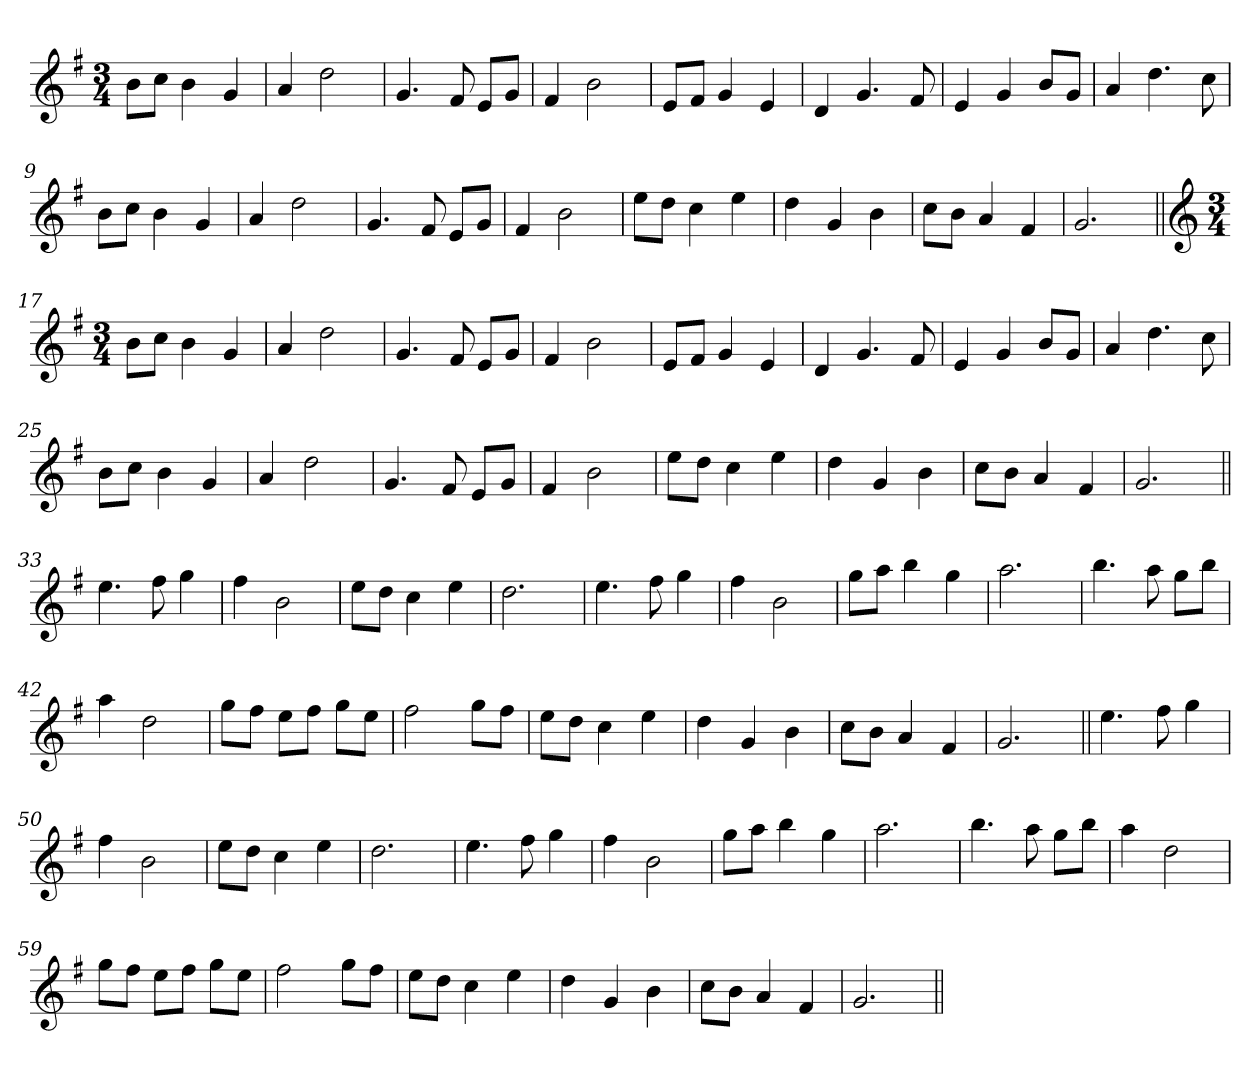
**kern
*part1
*staff1
*clefG2
*k[f#]
*G:
*M3/4
=1
8b\L
8cc\J
4b\
4g/
=2
4a/
2dd\
=3
4.g/
8f#/
8e/L
8g/J
=4
4f#/
2b\
=5
8e/L
8f#/J
4g/
4e/
=6
4d/
4.g/
8f#/
=7
4e/
4g/
8b/L
8g/J
=8
4a/
4.dd\
8cc\
=9
8b\L
8cc\J
4b\
4g/
!!LO:LB:g=z
=10
4a/
2dd\
=11
4.g/
8f#/
8e/L
8g/J
=12
4f#/
2b\
=13
8ee\L
8dd\J
4cc\
4ee\
=14
4dd\
4g/
4b\
=15
8cc\L
8b\J
4a/
4f#/
=16
2.g/
=17||
*clefG2
*M3/4
8b\L
8cc\J
4b\
4g/
=18
4a/
2dd\
!!LO:LB:g=z
=19
4.g/
8f#/
8e/L
8g/J
=20
4f#/
2b\
=21
8e/L
8f#/J
4g/
4e/
=22
4d/
4.g/
8f#/
=23
4e/
4g/
8b/L
8g/J
=24
4a/
4.dd\
8cc\
=25
8b\L
8cc\J
4b\
4g/
=26
4a/
2dd\
=27
4.g/
8f#/
8e/L
8g/J
=28
4f#/
2b\
!!LO:LB:g=z
=29
8ee\L
8dd\J
4cc\
4ee\
=30
4dd\
4g/
4b\
=31
8cc\L
8b\J
4a/
4f#/
=32
2.g/
=33||
4.ee\
8ff#\
4gg\
=34
4ff#\
2b\
=35
8ee\L
8dd\J
4cc\
4ee\
=36
2.dd\
=37
4.ee\
8ff#\
4gg\
=38
4ff#\
2b\
=39
8gg\L
8aa\J
4bb\
4gg\
!!LO:LB:g=z
=40
2.aa\
=41
4.bb\
8aa\
8gg\L
8bb\J
=42
4aa\
2dd\
=43
8gg\L
8ff#\J
8ee\L
8ff#\J
8gg\L
8ee\J
=44
2ff#\
8gg\L
8ff#\J
=45
8ee\L
8dd\J
4cc\
4ee\
=46
4dd\
4g/
4b\
=47
8cc\L
8b\J
4a/
4f#/
=48
2.g/
=49||
4.ee\
8ff#\
4gg\
!!LO:LB:g=z
=50
4ff#\
2b\
=51
8ee\L
8dd\J
4cc\
4ee\
=52
2.dd\
=53
4.ee\
8ff#\
4gg\
=54
4ff#\
2b\
=55
8gg\L
8aa\J
4bb\
4gg\
=56
2.aa\
=57
4.bb\
8aa\
8gg\L
8bb\J
=58
4aa\
2dd\
=59
8gg\L
8ff#\J
8ee\L
8ff#\J
8gg\L
8ee\J
!!LO:LB:g=z
=60
2ff#\
8gg\L
8ff#\J
=61
8ee\L
8dd\J
4cc\
4ee\
=62
4dd\
4g/
4b\
=63
8cc\L
8b\J
4a/
4f#/
=64
2.g/
=||
*-
